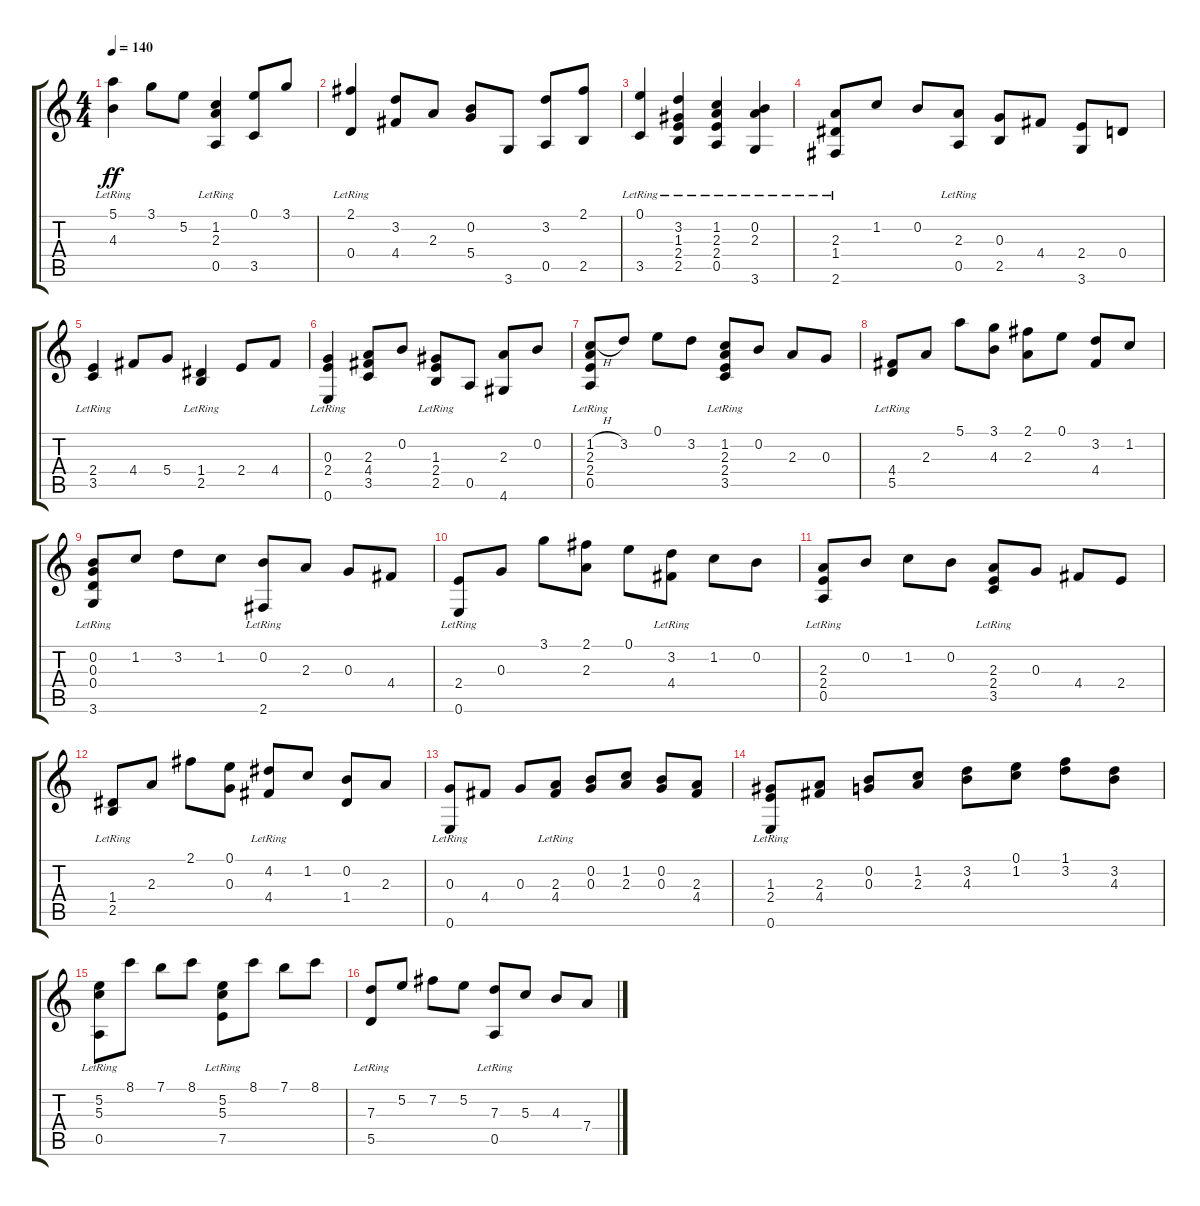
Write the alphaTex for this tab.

\track "" {instrument acousticguitarnylon}
\staff {score tabs}
\tuning (E4 B3 G3 D3 A2 E2) {hide}
\ts (4 4)
\tempo 140
\clef g2
\ks c
(5.1 4.3{lr}).4{dy ff} 3.1.8 5.2.8 (1.2 2.3 0.5{lr}).4 (0.1 3.5).8 3.1.8 |
(2.1 0.4{lr}).4 (3.2 4.4).8 2.3.8 (0.2 5.4).8 3.6.8 (3.2 0.5).8 (2.1 2.5).8 |
(0.1 3.5{lr}).4 (3.2 1.3 2.4 2.5{lr}).4 (1.2 2.3 2.4 0.5{lr}).4 (0.2 2.3 3.6{lr}).4 |
(2.3 1.4 2.6{lr}).8 1.2.8 0.2.8 (2.3 0.5{lr}).8 (0.3 2.5).8 4.4.8 (2.4 3.6).8 0.4.8 |
(2.4 3.5{lr}).4 4.4.8 5.4.8 (1.4 2.5{lr}).4 2.4.8 4.4.8 |
(0.3 2.4 0.6{lr}).4 (2.3 4.4 3.5).8 0.2.8 (1.3 2.4 2.5{lr}).8 0.5.8 (2.3 4.6).8 0.2.8 |
(1.2{h} 2.3 2.4 0.5{lr}).8 3.2.8 0.1.8 3.2.8 (1.2 2.3 2.4 3.5{lr}).8 0.2.8 2.3.8 0.3.8 |
(4.4 5.5{lr}).8 2.3.8 5.1.8 (3.1 4.3).8 (2.1 2.3).8 0.1.8 (3.2 4.4).8 1.2.8 |
(0.2 0.3 0.4 3.6{lr}).8 1.2.8 3.2.8 1.2.8 (0.2 2.6{lr}).8 2.3.8 0.3.8 4.4.8 |
(2.4 0.6{lr}).8 0.3.8 3.1.8 (2.1 2.3).8 0.1.8 (3.2 4.4{lr}).8 1.2.8 0.2.8 |
(2.3 2.4 0.5{lr}).8 0.2.8 1.2.8 0.2.8 (2.3 2.4 3.5{lr}).8 0.3.8 4.4.8 2.4.8 |
(1.4 2.5{lr}).8 2.3.8 2.1.8 (0.1 0.3).8 (4.2 4.4{lr}).8 1.2.8 (0.2 1.4).8 2.3.8 |
(0.3 0.6{lr}).8 4.4.8 0.3.8 (2.3 4.4{lr}).8 (0.2 0.3).8 (1.2 2.3).8 (0.2 0.3).8 (2.3 4.4).8 |
(1.3 2.4 0.6{lr}).8 (2.3 4.4).8 (0.2 0.3).8 (1.2 2.3).8 (3.2 4.3).8 (0.1 1.2).8 (1.1 3.2).8 (3.2 4.3).8 |
(5.2 5.3 0.5{lr}).8 8.1.8 7.1.8 8.1.8 (5.2 5.3 7.5{lr}).8 8.1.8 7.1.8 8.1.8 |
(7.3 5.5{lr}).8 5.2.8 7.2.8 5.2.8 (7.3 0.5{lr}).8 5.3.8 4.3.8 7.4.8
